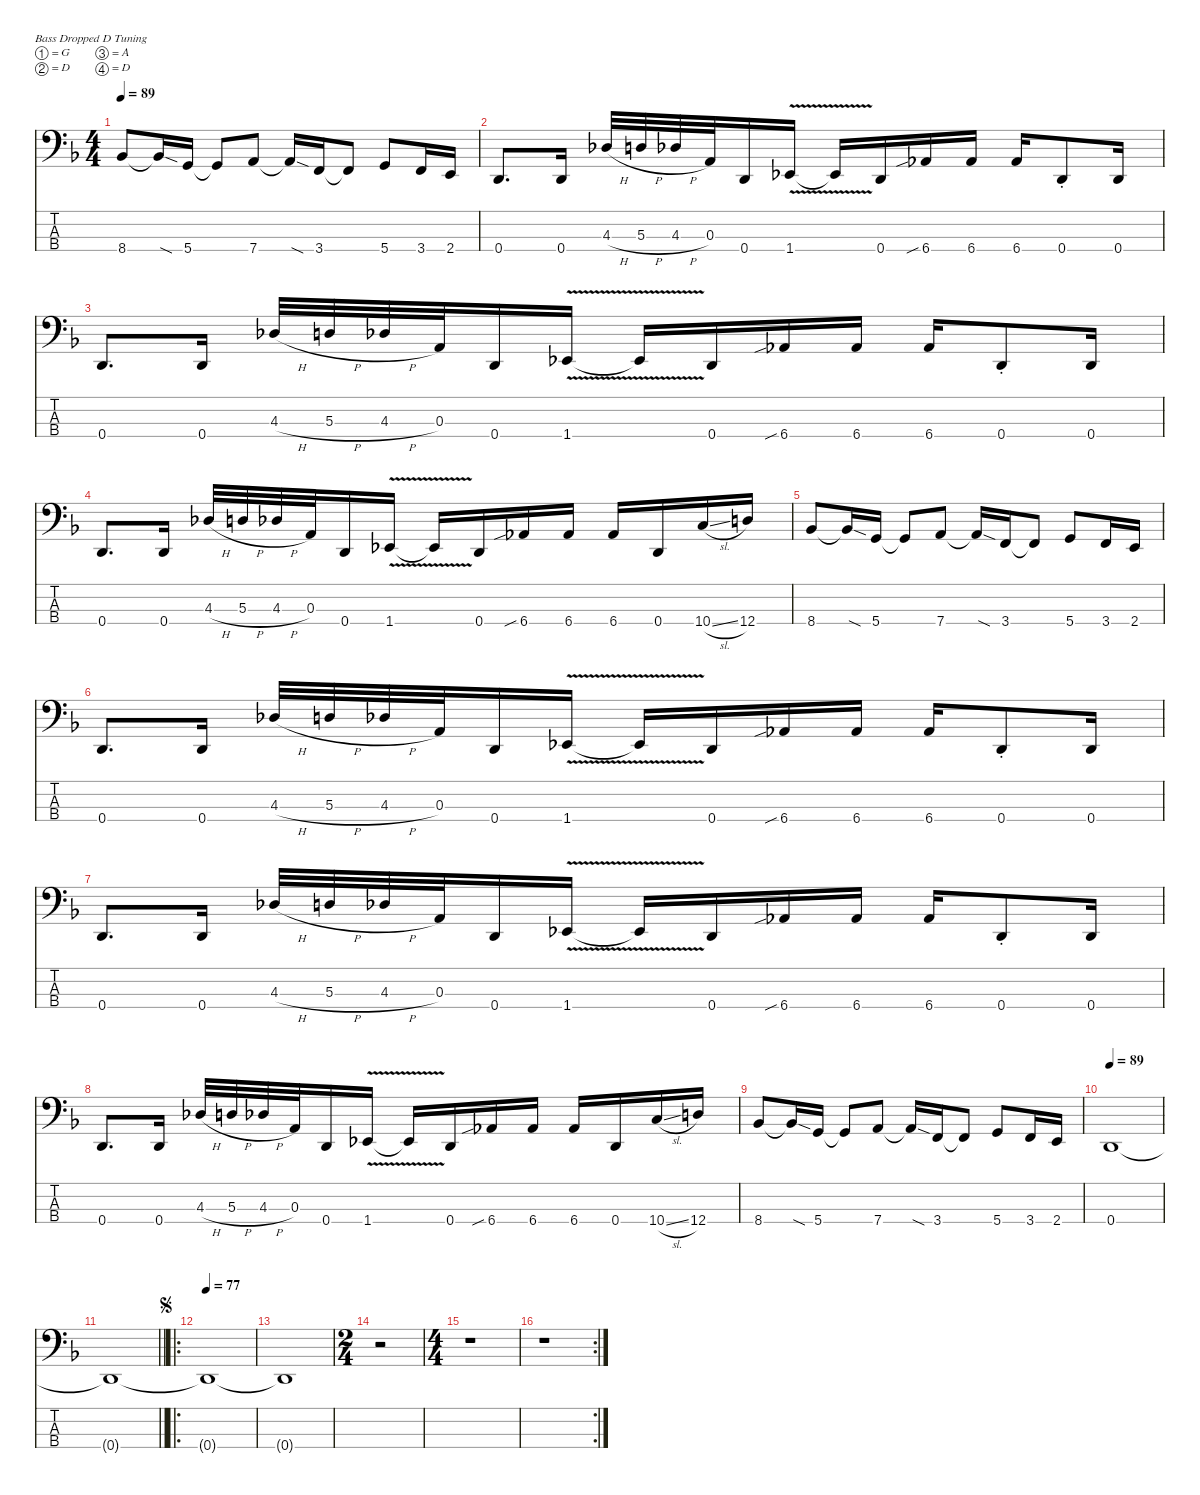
\defaultSystemsLayout 4
\hideDynamics
\bracketExtendMode nobrackets
\singleTrackTrackNamePolicy hidden
\multiTrackTrackNamePolicy hidden
\firstSystemTrackNameMode fullname
\firstSystemTrackNameOrientation horizontal
\otherSystemsTrackNameOrientation horizontal
\track ("Martin Mendez - El. Bass #1" "el.bs.") {instrument electricbassfinger}
\staff {score tabs}
\tuning (G2 D2 A1 D1)
\ts (4 4)
\tempo 89
\clef f4
\ks f
8.4{acc b}.8{dy ff beam Up} 8.4{sod t acc b}.16{beam Up} 5.4{acc forcenatural}.16{beam Up} 5.4{t acc forcenatural}.8{beam Up} 7.4{acc forcenatural}.8{beam Up} 7.4{sod t acc forcenatural}.16{beam Up} 3.4{acc forcenatural}.16{beam Up} 3.4{t acc forcenatural}.8{beam Up} 5.4{acc forcenatural}.8{beam Up} 3.4{acc forcenatural}.16{beam Up} 2.4{acc forcenatural}.16{beam Up} |
0.4{acc forcenatural}.8{d beam Up} 0.4{acc forcenatural}.16{beam Up} 4.3{h acc b}.32{beam Up} 5.3{h acc forcenatural}.32{beam Up} 4.3{h acc b}.32{beam Up} 0.3{acc forcenatural}.32{beam Up} 0.4{acc forcenatural}.16{beam Up} 1.4{v acc b}.16{beam Up} 1.4{v t acc b}.16{dy f beam Up} 0.4{acc forcenatural}.16{dy ff beam Up} 6.4{sib acc b}.16{beam Up} 6.4{acc b}.16{beam Up} 6.4{acc b}.16{beam Up} 0.4{st acc forcenatural}.8{beam Up} 0.4{acc forcenatural}.16{beam Up} |
0.4{acc forcenatural}.8{d beam Up} 0.4{acc forcenatural}.16{beam Up} 4.3{h acc b}.32{beam Up} 5.3{h acc forcenatural}.32{beam Up} 4.3{h acc b}.32{beam Up} 0.3{acc forcenatural}.32{beam Up} 0.4{acc forcenatural}.16{beam Up} 1.4{v acc b}.16{beam Up} 1.4{v t acc b}.16{dy f beam Up} 0.4{acc forcenatural}.16{dy ff beam Up} 6.4{sib acc b}.16{beam Up} 6.4{acc b}.16{beam Up} 6.4{acc b}.16{beam Up} 0.4{st acc forcenatural}.8{beam Up} 0.4{acc forcenatural}.16{beam Up} |
0.4{acc forcenatural}.8{d beam Up} 0.4{acc forcenatural}.16{beam Up} 4.3{h acc b}.32{beam Up} 5.3{h acc forcenatural}.32{beam Up} 4.3{h acc b}.32{beam Up} 0.3{acc forcenatural}.32{beam Up} 0.4{acc forcenatural}.16{beam Up} 1.4{v acc b}.16{beam Up} 1.4{v t acc b}.16{dy f beam Up} 0.4{acc forcenatural}.16{dy ff beam Up} 6.4{sib acc b}.16{beam Up} 6.4{acc b}.16{beam Up} 6.4{acc b}.16{beam Up} 0.4{acc forcenatural}.16{beam Up} 10.4{sl acc forcenatural}.16{beam Up} 12.4{acc forcenatural}.16{beam Up} |
8.4{acc b}.8{beam Up} 8.4{sod t acc b}.16{beam Up} 5.4{acc forcenatural}.16{beam Up} 5.4{t acc forcenatural}.8{beam Up} 7.4{acc forcenatural}.8{beam Up} 7.4{sod t acc forcenatural}.16{beam Up} 3.4{acc forcenatural}.16{beam Up} 3.4{t acc forcenatural}.8{beam Up} 5.4{acc forcenatural}.8{beam Up} 3.4{acc forcenatural}.16{beam Up} 2.4{acc forcenatural}.16{beam Up} |
0.4{acc forcenatural}.8{d beam Up} 0.4{acc forcenatural}.16{beam Up} 4.3{h acc b}.32{beam Up} 5.3{h acc forcenatural}.32{beam Up} 4.3{h acc b}.32{beam Up} 0.3{acc forcenatural}.32{beam Up} 0.4{acc forcenatural}.16{beam Up} 1.4{v acc b}.16{beam Up} 1.4{v t acc b}.16{dy f beam Up} 0.4{acc forcenatural}.16{dy ff beam Up} 6.4{sib acc b}.16{beam Up} 6.4{acc b}.16{beam Up} 6.4{acc b}.16{beam Up} 0.4{st acc forcenatural}.8{beam Up} 0.4{acc forcenatural}.16{beam Up} |
0.4{acc forcenatural}.8{d beam Up} 0.4{acc forcenatural}.16{beam Up} 4.3{h acc b}.32{beam Up} 5.3{h acc forcenatural}.32{beam Up} 4.3{h acc b}.32{beam Up} 0.3{acc forcenatural}.32{beam Up} 0.4{acc forcenatural}.16{beam Up} 1.4{v acc b}.16{beam Up} 1.4{v t acc b}.16{dy f beam Up} 0.4{acc forcenatural}.16{dy ff beam Up} 6.4{sib acc b}.16{beam Up} 6.4{acc b}.16{beam Up} 6.4{acc b}.16{beam Up} 0.4{st acc forcenatural}.8{beam Up} 0.4{acc forcenatural}.16{beam Up} |
0.4{acc forcenatural}.8{d beam Up} 0.4{acc forcenatural}.16{beam Up} 4.3{h acc b}.32{beam Up} 5.3{h acc forcenatural}.32{beam Up} 4.3{h acc b}.32{beam Up} 0.3{acc forcenatural}.32{beam Up} 0.4{acc forcenatural}.16{beam Up} 1.4{v acc b}.16{beam Up} 1.4{v t acc b}.16{dy f beam Up} 0.4{acc forcenatural}.16{dy ff beam Up} 6.4{sib acc b}.16{beam Up} 6.4{acc b}.16{beam Up} 6.4{acc b}.16{beam Up} 0.4{acc forcenatural}.16{beam Up} 10.4{sl acc forcenatural}.16{beam Up} 12.4{acc forcenatural}.16{beam Up} |
8.4{acc b}.8{beam Up} 8.4{sod t acc b}.16{beam Up} 5.4{acc forcenatural}.16{beam Up} 5.4{t acc forcenatural}.8{beam Up} 7.4{acc forcenatural}.8{beam Up} 7.4{sod t acc forcenatural}.16{beam Up} 3.4{acc forcenatural}.16{beam Up} 3.4{t acc forcenatural}.8{beam Up} 5.4{acc forcenatural}.8{beam Up} 3.4{acc forcenatural}.16{beam Up} 2.4{acc forcenatural}.16{beam Up} |
\tempo 89
0.4{acc forcenatural}.1{beam Up} |
\barLineRight lightlight
0.4{t acc forcenatural}.1{beam Up} |
\ro
\jump segno
\tempo 77
0.4{t acc forcenatural}.1{beam Up} |
0.4{t acc forcenatural}.1{dy f beam Up} |
\ts (2 4)
\beaming (8 2 2 2 2)
r.2{beam Down} |
\ts (4 4)
\beaming (8 2 2 2 2)
r.1{beam Down} |
\rc 2
r.1{beam Down}
